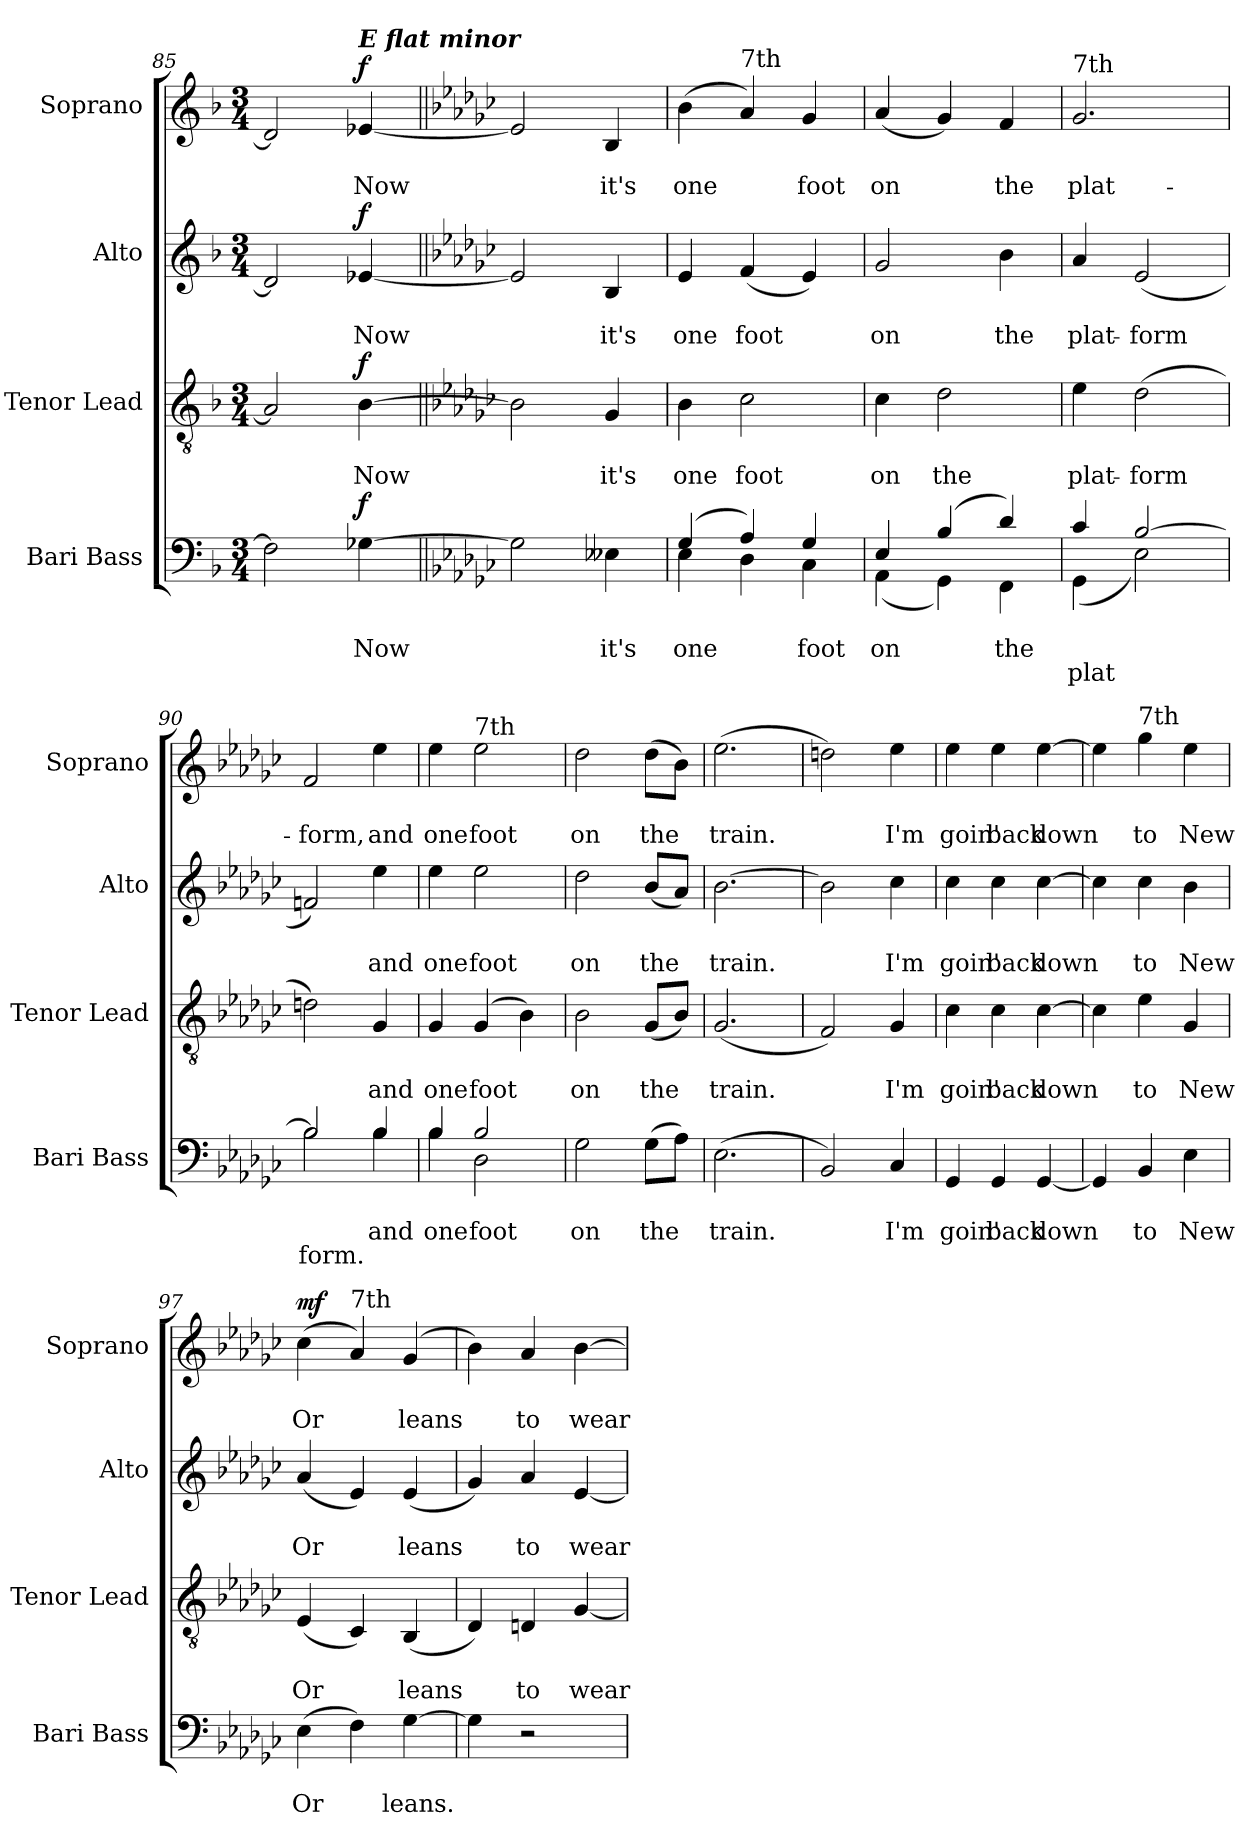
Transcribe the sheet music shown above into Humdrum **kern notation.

**kern	**text	**text	**text	**dynam	**kern	**text	**text	**dynam	**kern	**text	**text	**dynam	**kern	**text	**text	**dynam
*part4	*part4	*part4	*part4	*part4	*part3	*part3	*part3	*part3	*part2	*part2	*part2	*part2	*part1	*part1	*part1	*part1
*staff4	*staff4	*staff4	*staff4	*staff4	*staff3	*staff3	*staff3	*staff3	*staff2	*staff2	*staff2	*staff2	*staff1	*staff1	*staff1	*staff1
*I"Bari Bass	*	*	*	*	*I"Tenor Lead	*	*	*	*I"Alto	*	*	*	*I"Soprano	*	*	*
*I'Bari Bass	*	*	*	*	*I'Tenor  Lead	*	*	*	*I'Alto	*	*	*	*I'Soprano	*	*	*
*clefF4	*	*	*	*	*clefGv2	*	*	*	*clefG2	*	*	*	*clefG2	*	*	*
*k[b-]	*	*	*	*	*k[b-]	*	*	*	*k[b-]	*	*	*	*k[b-]	*	*	*
*M3/4	*	*	*	*	*M3/4	*	*	*	*M3/4	*	*	*	*M3/4	*	*	*
=85	=85	=85	=85	=85	=85	=85	=85	=85	=85	=85	=85	=85	=85	=85	=85	=85
2F\]	.	.	.	.	2A/]	.	.	.	2d/]	.	.	.	2d/]	.	.	.
!	!	!	!	!	!	!	!	!	!	!	!	!	!LO:TX:a:Bi:t=E flat minor	!	!	!
!	!	!	!	!LO:DY:a	!	!	!	!LO:DY:a	!	!	!	!LO:DY:a	!	!	!	!LO:DY:a
[4G-X\	.	Now	.	f	[4B-\	.	Now	f	[4e-X/	.	Now	f	[4e-X/	.	Now	f
!!LO:LB:g=z
=86||	=86||	=86||	=86||	=86||	=86||	=86||	=86||	=86||	=86||	=86||	=86||	=86||	=86||	=86||	=86||	=86||
*k[b-e-a-d-g-c-]	*	*	*	*	*k[b-e-a-d-g-c-]	*	*	*	*k[b-e-a-d-g-c-]	*	*	*	*k[b-e-a-d-g-c-]	*	*	*
2G-\]	.	.	.	.	2B-\]	.	.	.	2e-/]	.	.	.	2e-/]	.	.	.
4E--X\	.	it's	.	.	4G-/	.	it's	.	4B-/	.	it's	.	4B-/	.	it's	.
=87	=87	=87	=87	=87	=87	=87	=87	=87	=87	=87	=87	=87	=87	=87	=87	=87
*^	*	*	*	*	*	*	*	*	*	*	*	*	*	*	*	*
(4G-i/	4E-i\	.	one	.	.	4B-\	.	one	.	4e-/	.	one	.	(4b-\	.	one	.
!	!	!	!	!	!	!	!	!	!	!	!	!	!	!LO:TX:a:t=7th	!	!	!
4A-/)	4D-\	.	.	.	.	2c-\	.	foot	.	(4f/	.	foot	.	4a-/)	.	.	.
4G-/	4C-\	.	foot	.	.	.	.	.	.	4e-/)	.	.	.	4g-/	.	foot	.
=88	=88	=88	=88	=88	=88	=88	=88	=88	=88	=88	=88	=88	=88	=88	=88	=88	=88
4E-/	(4AA-\	.	on	.	.	4c-\	.	on	.	2g-/	.	on	.	(4a-/	.	on	.
(4B-/	4GG-\)	.	.	.	.	2d-\	.	the	.	.	.	.	.	4g-/)	.	.	.
4d-/)	4FF\	.	the	.	.	.	.	.	.	4b-\	.	the	.	4f/	.	the	.
=89	=89	=89	=89	=89	=89	=89	=89	=89	=89	=89	=89	=89	=89	=89	=89	=89	=89
!	!	!	!	!	!	!	!	!	!	!	!	!	!	!LO:TX:a:t=7th	!	!	!
4c-/	(4GG-\	.	.	-plat	.	4e-\	.	-plat-	.	4a-/	.	-plat-	.	2.g-/	.	plat-	.
[2B-/	2E-\)	.	.	.	.	(2d-\	.	-form	.	(2e-/	.	-form	.	.	.	.	.
=90	=90	=90	=90	=90	=90	=90	=90	=90	=90	=90	=90	=90	=90	=90	=90	=90	=90
2B-/]	2B-\	.	.	form.	.	2dn\)	.	.	.	2fn/)	.	.	.	2f/	.	-form,	.
4B-/	4B-\	.	and	.	.	4G-/	.	and	.	4ee-\	.	and	.	4ee-\	.	and	.
=91	=91	=91	=91	=91	=91	=91	=91	=91	=91	=91	=91	=91	=91	=91	=91	=91	=91
4B-/	4B-\	.	one	.	.	4G-/	.	one	.	4ee-\	.	one	.	4ee-\	.	one	.
!	!	!	!	!	!	!	!	!	!	!	!	!	!	!LO:TX:a:t=7th	!	!	!
2B-/	2D-\	.	foot	.	.	(4G-/	.	foot	.	2ee-\	.	foot	.	2ee-\	.	foot	.
.	.	.	.	.	.	4B-\)	.	.	.	.	.	.	.	.	.	.	.
*v	*v	*	*	*	*	*	*	*	*	*	*	*	*	*	*	*	*
=92	=92	=92	=92	=92	=92	=92	=92	=92	=92	=92	=92	=92	=92	=92	=92	=92
2G-\	.	on	.	.	2B-\	.	on	.	2dd-\	.	on	.	2dd-\	.	on	.
(8G-\L	.	the	.	.	(8G-/L	.	the	.	(8b-/L	.	the	.	(8dd-\L	.	the	.
8A-\J)	.	.	.	.	8B-/J)	.	.	.	8a-/J)	.	.	.	8b-\J)	.	.	.
=93	=93	=93	=93	=93	=93	=93	=93	=93	=93	=93	=93	=93	=93	=93	=93	=93
(2.E-\	.	train.	.	.	(2.G-/	.	train.	.	[2.b-\	.	train.	.	(2.ee-\	.	train.	.
!!LO:PB:g=z
=94	=94	=94	=94	=94	=94	=94	=94	=94	=94	=94	=94	=94	=94	=94	=94	=94
2BB-/)	.	.	.	.	2F/)	.	.	.	2b-\]	.	.	.	2ddn\)	.	.	.
4C-/	.	I'm	.	.	4G-/	.	I'm	.	4cc-\	.	I'm	.	4ee-\	.	I'm	.
=95	=95	=95	=95	=95	=95	=95	=95	=95	=95	=95	=95	=95	=95	=95	=95	=95
4GG-/	.	goin'	.	.	4c-\	.	goin'	.	4cc-\	.	goin'	.	4ee-\	.	goin'	.
4GG-/	.	back	.	.	4c-\	.	back	.	4cc-\	.	back	.	4ee-\	.	back	.
[4GG-/	.	down	.	.	[4c-\	.	down	.	[4cc-\	.	down	.	[4ee-\	.	down	.
=96	=96	=96	=96	=96	=96	=96	=96	=96	=96	=96	=96	=96	=96	=96	=96	=96
4GG-/]	.	.	.	.	4c-\]	.	.	.	4cc-\]	.	.	.	4ee-\]	.	.	.
!	!	!	!	!	!	!	!	!	!	!	!	!	!LO:TX:a:t=7th	!	!	!
4BB-/	.	to	.	.	4e-\	.	to	.	4cc-\	.	to	.	4gg-\	.	to	.
4E-\	.	New	.	.	4G-/	.	New	.	4b-\	.	New	.	4ee-\	.	New	.
=97	=97	=97	=97	=97	=97	=97	=97	=97	=97	=97	=97	=97	=97	=97	=97	=97
!	!	!	!	!	!	!	!	!	!	!	!	!	!	!	!	!LO:DY:a
(4E-\	.	Or	.	.	(4E-/	.	Or	.	(4a-/	.	Or	.	(4cc-\	.	Or	mf
!	!	!	!	!	!	!	!	!	!	!	!	!	!LO:TX:a:t=7th	!	!	!
4F\)	.	.	.	.	4C-/)	.	.	.	4e-/)	.	.	.	4a-/)	.	.	.
[4G-\	.	leans.	.	.	(4BB-/	.	leans	.	(4e-/	.	leans	.	(4g-/	.	leans	.
=98	=98	=98	=98	=98	=98	=98	=98	=98	=98	=98	=98	=98	=98	=98	=98	=98
4G-\]	.	.	.	.	4D-/)	.	.	.	4g-/)	.	.	.	4b-\)	.	.	.
2r	.	.	.	.	4Dn/	.	to	.	4a-/	.	to	.	4a-/	.	to	.
.	.	.	.	.	[4G-/	.	wear	.	[4e-/	.	wear	.	[4b-\	.	wear	.
=	=	=	=	=	=	=	=	=	=	=	=	=	=	=	=	=
*-	*-	*-	*-	*-	*-	*-	*-	*-	*-	*-	*-	*-	*-	*-	*-	*-
